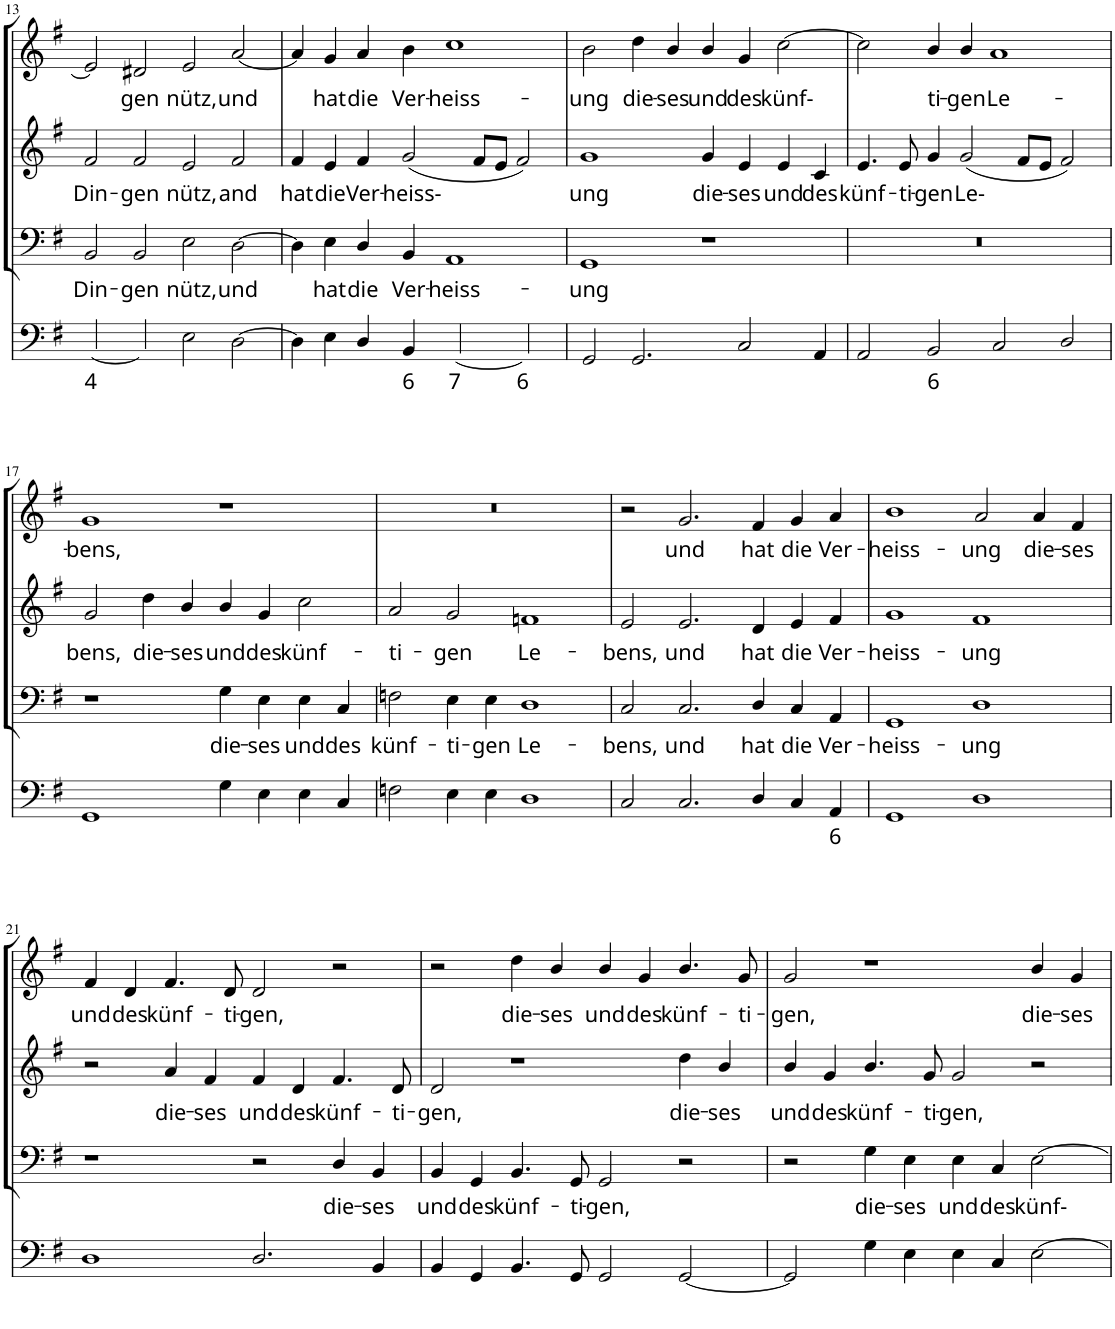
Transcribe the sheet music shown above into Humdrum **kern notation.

**kern	**text	**kern	**text	**kern	**text	**kern	**text
*part4	*part4	*part3	*part3	*part2	*part2	*part1	*part1
*staff4	*staff4	*staff3	*staff3	*staff2	*staff2	*staff1	*staff1
*I"Continuo	*	*I"Bass	*	*I"Soprano II	*	*I"Soprano I	*
!!LO:PB:g=z
*clefF4	*	*clefF4	*	*clefG2	*	*clefG2	*
*k[f#]	*	*k[f#]	*	*k[f#]	*	*k[f#]	*
*G:	*	*G:	*	*G:	*	*G:	*
*M4/2	*	*M4/2	*	*M4/2	*	*M4/2	*
=13	=13	=13	=13	=13	=13	=13	=13
!	!LO:LY:b	!	!LO:LY:b	!	!LO:LY:b	!	!
[2BB/	4	2BB/	Din-	2f#/	Din-	2e/]	.
!	!	!	!LO:LY:b	!	!LO:LY:b	!	!LO:LY:b
2BB/]	.	2BB/	-gen	2f#/	-gen	2d#X/	gen
!	!	!	!LO:LY:b	!	!LO:LY:b	!	!LO:LY:b
2E\	.	2E\	nütz,	2e/	nütz,	2e/	nütz,
!	!	!	!LO:LY:b	!	!LO:LY:b	!	!LO:LY:b
[2D\	.	[2D\	und	2f#/	and	[2a/	und
=14	=14	=14	=14	=14	=14	=14	=14
!	!	!	!	!	!LO:LY:b	!	!
4D\]	.	4D\]	.	4f#/	hat	4a/]	.
!	!	!	!LO:LY:b	!	!LO:LY:b	!	!LO:LY:b
4E\	.	4E\	hat	4e/	die	4g/	hat
!	!	!	!LO:LY:b	!	!LO:LY:b	!	!LO:LY:b
4D/	.	4D/	die	4f#/	Ver-	4a/	die
!	!LO:LY:b	!	!LO:LY:b	!	!LO:LY:b	!	!LO:LY:b
4BB/	6	4BB/	Ver-	(<2g/	-heiss-	4b\	Ver-
!	!LO:LY:b	!	!LO:LY:b	!	!	!	!LO:LY:b
[2AA/	7	1AA	-heiss-	.	.	1cc	-heiss-
.	.	.	.	8f#/L	.	.	.
.	.	.	.	8e/J	.	.	.
!	!LO:LY:b	!	!	!	!	!	!
2AA/]	6	.	.	2f#/)	.	.	.
=15	=15	=15	=15	=15	=15	=15	=15
!	!	!	!LO:LY:b	!	!LO:LY:b	!	!LO:LY:b
2GG/	.	1GG	-ung	1g	ung	2b\	-ung
!	!	!	!	!	!	!	!LO:LY:b
2.GG/	.	.	.	.	.	4dd\	die-
!	!	!	!	!	!	!	!LO:LY:b
.	.	.	.	.	.	4b/	-ses
!	!	!	!	!	!LO:LY:b	!	!LO:LY:b
.	.	1r	.	4g/	die-	4b/	und
!	!	!	!	!	!LO:LY:b	!	!LO:LY:b
2C/	.	.	.	4e/	-ses	4g/	des
!	!	!	!	!	!LO:LY:b	!	!LO:LY:b
.	.	.	.	4e/	und	[2cc\	künf-
!	!	!	!	!	!LO:LY:b	!	!
4AA/	.	.	.	4c/	des	.	.
=16	=16	=16	=16	=16	=16	=16	=16
!	!	!	!	!	!LO:LY:b	!	!
2AA/	.	0r	.	4.e/	künf-	2cc\]	.
!	!	!	!	!	!LO:LY:b	!	!
.	.	.	.	8e/	-ti-	.	.
!	!LO:LY:b	!	!	!	!LO:LY:b	!	!LO:LY:b
2BB/	6	.	.	4g/	-gen	4b/	ti-
!	!	!	!	!	!LO:LY:b	!	!LO:LY:b
.	.	.	.	(<2g/	Le-	4b/	-gen
!	!	!	!	!	!	!	!LO:LY:b
2C/	.	.	.	.	.	1a	Le-
.	.	.	.	8f#/L	.	.	.
.	.	.	.	8e/J	.	.	.
2D/	.	.	.	2f#/)	.	.	.
!!LO:LB:g=z
=17	=17	=17	=17	=17	=17	=17	=17
!	!	!	!	!	!LO:LY:b	!	!LO:LY:b
1GG	.	1r	.	2g/	bens,	1g	-bens,
!	!	!	!	!	!LO:LY:b	!	!
.	.	.	.	4dd\	die-	.	.
!	!	!	!	!	!LO:LY:b	!	!
.	.	.	.	4b/	-ses	.	.
!	!	!	!LO:LY:b	!	!LO:LY:b	!	!
4G\	.	4G\	die-	4b/	und	1r	.
!	!	!	!LO:LY:b	!	!LO:LY:b	!	!
4E\	.	4E\	-ses	4g/	des	.	.
!	!	!	!LO:LY:b	!	!LO:LY:b	!	!
4E\	.	4E\	und	2cc\	künf-	.	.
!	!	!	!LO:LY:b	!	!	!	!
4C/	.	4C/	des	.	.	.	.
=18	=18	=18	=18	=18	=18	=18	=18
!	!	!	!LO:LY:b	!	!LO:LY:b	!	!
2Fn\	.	2Fn\	künf-	2a/	-ti-	0r	.
!	!	!	!LO:LY:b	!	!LO:LY:b	!	!
4E\	.	4E\	-ti-	2g/	-gen	.	.
!	!	!	!LO:LY:b	!	!	!	!
4E\	.	4E\	-gen	.	.	.	.
!	!	!	!LO:LY:b	!	!LO:LY:b	!	!
1D	.	1D	Le-	1fn	Le-	.	.
=19	=19	=19	=19	=19	=19	=19	=19
!	!	!	!LO:LY:b	!	!LO:LY:b	!	!
2C/	.	2C/	-bens,	2e/	-bens,	2r	.
!	!	!	!LO:LY:b	!	!LO:LY:b	!	!LO:LY:b
2.C/	.	2.C/	und	2.e/	und	2.g/	und
!	!	!	!LO:LY:b	!	!LO:LY:b	!	!LO:LY:b
4D/	.	4D/	hat	4d/	hat	4f#/	hat
!	!	!	!LO:LY:b	!	!LO:LY:b	!	!LO:LY:b
4C/	.	4C/	die	4e/	die	4g/	die
!	!LO:LY:b	!	!LO:LY:b	!	!LO:LY:b	!	!LO:LY:b
4AA/	6	4AA/	Ver-	4f#/	Ver-	4a/	Ver-
=20	=20	=20	=20	=20	=20	=20	=20
!	!	!	!LO:LY:b	!	!LO:LY:b	!	!LO:LY:b
1GG	.	1GG	-heiss-	1g	-heiss-	1b	-heiss-
!	!	!	!LO:LY:b	!	!LO:LY:b	!	!LO:LY:b
1D	.	1D	-ung	1f#	-ung	2a/	-ung
!	!	!	!	!	!	!	!LO:LY:b
.	.	.	.	.	.	4a/	die-
!	!	!	!	!	!	!	!LO:LY:b
.	.	.	.	.	.	4f#/	-ses
!!LO:LB:g=z
=21	=21	=21	=21	=21	=21	=21	=21
!	!	!	!	!	!	!	!LO:LY:b
1D	.	1r	.	2r	.	4f#/	und
!	!	!	!	!	!	!	!LO:LY:b
.	.	.	.	.	.	4d/	des
!	!	!	!	!	!LO:LY:b	!	!LO:LY:b
.	.	.	.	4a/	die-	4.f#/	künf-
!	!	!	!	!	!LO:LY:b	!	!
.	.	.	.	4f#/	-ses	.	.
!	!	!	!	!	!	!	!LO:LY:b
.	.	.	.	.	.	8d/	-ti-
!	!	!	!	!	!LO:LY:b	!	!LO:LY:b
2.D/	.	2r	.	4f#/	und	2d/	-gen,
!	!	!	!	!	!LO:LY:b	!	!
.	.	.	.	4d/	des	.	.
!	!	!	!LO:LY:b	!	!LO:LY:b	!	!
.	.	4D/	die-	4.f#/	künf-	2r	.
!	!	!	!LO:LY:b	!	!	!	!
4BB/	.	4BB/	-ses	.	.	.	.
!	!	!	!	!	!LO:LY:b	!	!
.	.	.	.	8d/	-ti-	.	.
=22	=22	=22	=22	=22	=22	=22	=22
!	!	!	!LO:LY:b	!	!LO:LY:b	!	!
4BB/	.	4BB/	und	2d/	-gen,	2r	.
!	!	!	!LO:LY:b	!	!	!	!
4GG/	.	4GG/	des	.	.	.	.
!	!	!	!LO:LY:b	!	!	!	!LO:LY:b
4.BB/	.	4.BB/	künf-	1r	.	4dd\	die-
!	!	!	!	!	!	!	!LO:LY:b
.	.	.	.	.	.	4b/	-ses
!	!	!	!LO:LY:b	!	!	!	!
8GG/	.	8GG/	-ti-	.	.	.	.
!	!	!	!LO:LY:b	!	!	!	!LO:LY:b
2GG/	.	2GG/	-gen,	.	.	4b/	und
!	!	!	!	!	!	!	!LO:LY:b
.	.	.	.	.	.	4g/	des
!	!	!	!	!	!LO:LY:b	!	!LO:LY:b
[2GG/	.	2r	.	4dd\	die-	4.b/	künf-
!	!	!	!	!	!LO:LY:b	!	!
.	.	.	.	4b/	-ses	.	.
!	!	!	!	!	!	!	!LO:LY:b
.	.	.	.	.	.	8g/	-ti-
=23	=23	=23	=23	=23	=23	=23	=23
!	!	!	!	!	!LO:LY:b	!	!LO:LY:b
2GG/]	.	2r	.	4b/	und	2g/	-gen,
!	!	!	!	!	!LO:LY:b	!	!
.	.	.	.	4g/	des	.	.
!	!	!	!LO:LY:b	!	!LO:LY:b	!	!
4G\	.	4G\	die-	4.b/	künf-	1r	.
!	!	!	!LO:LY:b	!	!	!	!
4E\	.	4E\	-ses	.	.	.	.
!	!	!	!	!	!LO:LY:b	!	!
.	.	.	.	8g/	-ti-	.	.
!	!	!	!LO:LY:b	!	!LO:LY:b	!	!
4E\	.	4E\	und	2g/	-gen,	.	.
!	!	!	!LO:LY:b	!	!	!	!
4C/	.	4C/	des	.	.	.	.
!	!	!	!LO:LY:b	!	!	!	!LO:LY:b
[2E\	.	[2E\	künf-	2r	.	4b/	die-
!	!	!	!	!	!	!	!LO:LY:b
.	.	.	.	.	.	4g/	-ses
=	=	=	=	=	=	=	=
*-	*-	*-	*-	*-	*-	*-	*-
